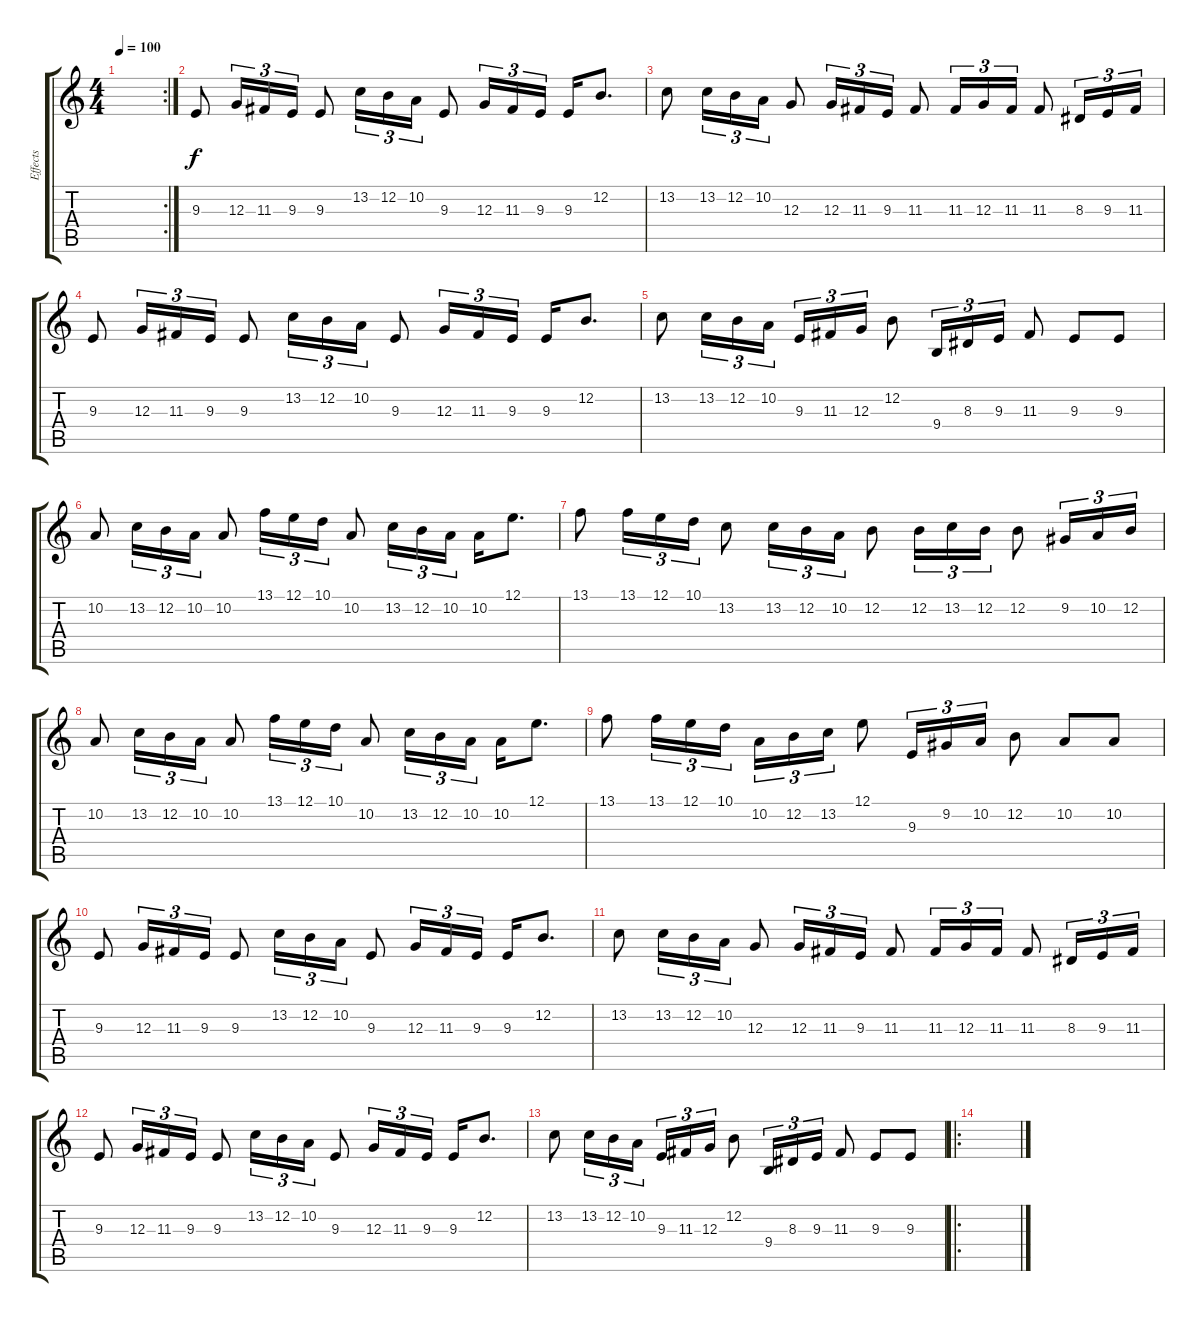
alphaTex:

\track ("Effects" "Effects") {instrument tangoaccordion}
\staff {score tabs}
\tuning (E4 B3 G3 D3 A2 E2) {hide}
\rc 2
\ts (4 4)
\tempo 100
\clef g2
\ks c
|
9.3.8{volume 16 balance 13 instrument tangoaccordion} 12.3.16{tu (3 2)} 11.3.16{tu (3 2)} 9.3.16{tu (3 2)} 9.3.8 13.2.16{tu (3 2)} 12.2.16{tu (3 2)} 10.2.16{tu (3 2)} 9.3.8 12.3.16{tu (3 2)} 11.3.16{tu (3 2)} 9.3.16{tu (3 2)} 9.3.16 12.2.8{d} |
13.2.8 13.2.16{tu (3 2)} 12.2.16{tu (3 2)} 10.2.16{tu (3 2)} 12.3.8 12.3.16{tu (3 2)} 11.3.16{tu (3 2)} 9.3.16{tu (3 2)} 11.3.8 11.3.16{tu (3 2)} 12.3.16{tu (3 2)} 11.3.16{tu (3 2)} 11.3.8 8.3.16{tu (3 2)} 9.3.16{tu (3 2)} 11.3.16{tu (3 2)} |
9.3.8 12.3.16{tu (3 2)} 11.3.16{tu (3 2)} 9.3.16{tu (3 2)} 9.3.8 13.2.16{tu (3 2)} 12.2.16{tu (3 2)} 10.2.16{tu (3 2)} 9.3.8 12.3.16{tu (3 2)} 11.3.16{tu (3 2)} 9.3.16{tu (3 2)} 9.3.16 12.2.8{d} |
13.2.8 13.2.16{tu (3 2)} 12.2.16{tu (3 2)} 10.2.16{tu (3 2)} 9.3.16{tu (3 2)} 11.3.16{tu (3 2)} 12.3.16{tu (3 2)} 12.2.8 9.4.16{tu (3 2)} 8.3.16{tu (3 2)} 9.3.16{tu (3 2)} 11.3.8 9.3.8 9.3.8 |
10.2.8 13.2.16{tu (3 2)} 12.2.16{tu (3 2)} 10.2.16{tu (3 2)} 10.2.8 13.1.16{tu (3 2)} 12.1.16{tu (3 2)} 10.1.16{tu (3 2)} 10.2.8 13.2.16{tu (3 2)} 12.2.16{tu (3 2)} 10.2.16{tu (3 2)} 10.2.16 12.1.8{d} |
13.1.8 13.1.16{tu (3 2)} 12.1.16{tu (3 2)} 10.1.16{tu (3 2)} 13.2.8 13.2.16{tu (3 2)} 12.2.16{tu (3 2)} 10.2.16{tu (3 2)} 12.2.8 12.2.16{tu (3 2)} 13.2.16{tu (3 2)} 12.2.16{tu (3 2)} 12.2.8 9.2.16{tu (3 2)} 10.2.16{tu (3 2)} 12.2.16{tu (3 2)} |
10.2.8 13.2.16{tu (3 2)} 12.2.16{tu (3 2)} 10.2.16{tu (3 2)} 10.2.8 13.1.16{tu (3 2)} 12.1.16{tu (3 2)} 10.1.16{tu (3 2)} 10.2.8 13.2.16{tu (3 2)} 12.2.16{tu (3 2)} 10.2.16{tu (3 2)} 10.2.16 12.1.8{d} |
13.1.8 13.1.16{tu (3 2)} 12.1.16{tu (3 2)} 10.1.16{tu (3 2)} 10.2.16{tu (3 2)} 12.2.16{tu (3 2)} 13.2.16{tu (3 2)} 12.1.8 9.3.16{tu (3 2)} 9.2.16{tu (3 2)} 10.2.16{tu (3 2)} 12.2.8 10.2.8 10.2.8 |
9.3.8 12.3.16{tu (3 2)} 11.3.16{tu (3 2)} 9.3.16{tu (3 2)} 9.3.8 13.2.16{tu (3 2)} 12.2.16{tu (3 2)} 10.2.16{tu (3 2)} 9.3.8 12.3.16{tu (3 2)} 11.3.16{tu (3 2)} 9.3.16{tu (3 2)} 9.3.16 12.2.8{d} |
13.2.8 13.2.16{tu (3 2)} 12.2.16{tu (3 2)} 10.2.16{tu (3 2)} 12.3.8 12.3.16{tu (3 2)} 11.3.16{tu (3 2)} 9.3.16{tu (3 2)} 11.3.8 11.3.16{tu (3 2)} 12.3.16{tu (3 2)} 11.3.16{tu (3 2)} 11.3.8 8.3.16{tu (3 2)} 9.3.16{tu (3 2)} 11.3.16{tu (3 2)} |
9.3.8 12.3.16{tu (3 2)} 11.3.16{tu (3 2)} 9.3.16{tu (3 2)} 9.3.8 13.2.16{tu (3 2)} 12.2.16{tu (3 2)} 10.2.16{tu (3 2)} 9.3.8 12.3.16{tu (3 2)} 11.3.16{tu (3 2)} 9.3.16{tu (3 2)} 9.3.16 12.2.8{d} |
13.2.8 13.2.16{tu (3 2)} 12.2.16{tu (3 2)} 10.2.16{tu (3 2)} 9.3.16{tu (3 2)} 11.3.16{tu (3 2)} 12.3.16{tu (3 2)} 12.2.8 9.4.16{tu (3 2)} 8.3.16{tu (3 2)} 9.3.16{tu (3 2)} 11.3.8 9.3.8 9.3.8 |
\ro
